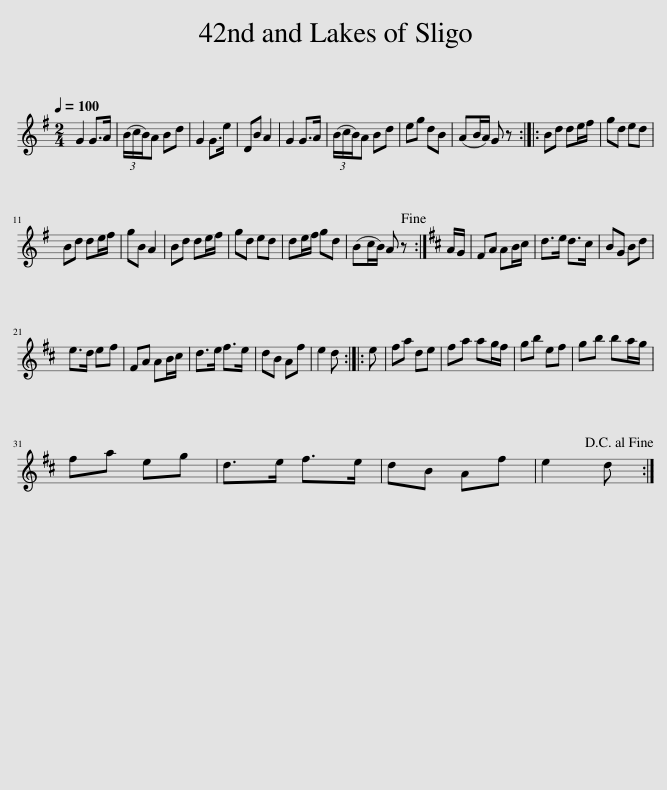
X:1
L:1/8
Q:1/4=100
M:2/4
I:linebreak $
K:none
V:1 treble transpose="8 "
V:1
[K:G] G2 G>A | (3(B/c/B/)A Bd | G2 G>e | DB A2 | G2 G>A | %5
 (3(B/c/B/)A Bd | eg dB | (AB/A/) G z :: Bd de/f/ | gd ed |$ %10
 Bd de/f/ | gB A2 | Bd de/f/ | gd ed | de/f/ gd | %15
 (Bc/B/) A z!fine! :|[K:D] A/G/ | FA AB/c/ | d>e d>c | BG Bd |$ %20
 e>d ef | FA AB/c/ | d>e f>e | dB Af | e2 d :: %25
 e | fa de | fa ag/f/ | gb ef | gb ba/g/ |$ %30
 fa eg | d>e f>e | dB Af | e2 d!D.C.! :| %34
